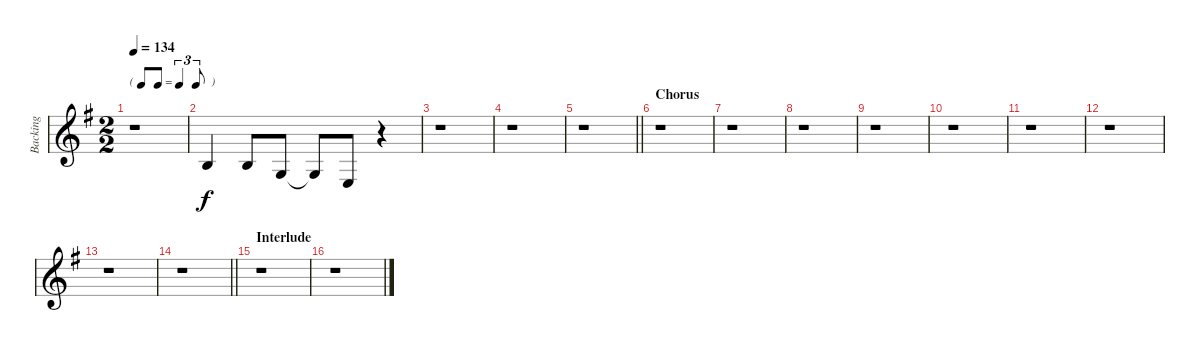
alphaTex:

\track ("Backing" "Backing") {instrument clarinet}
\staff {score}
\tuning (E4 B3 G3 D3 A2 E2) {hide}
\ts (2 2)
\tf triplet8th
\tempo 134
\clef g2
\ks g
r.1{dy f} |
0.2.4 0.2.8 0.3.8 0.3{t}.8 2.4.8 r.4 |
r.1 |
r.1 |
\barLineRight lightlight
r.1 |
\section ("" "Chorus")
r.1 |
r.1 |
r.1 |
r.1 |
r.1 |
r.1 |
r.1 |
r.1 |
\barLineRight lightlight
r.1 |
\section ("" "Interlude")
r.1 |
r.1
